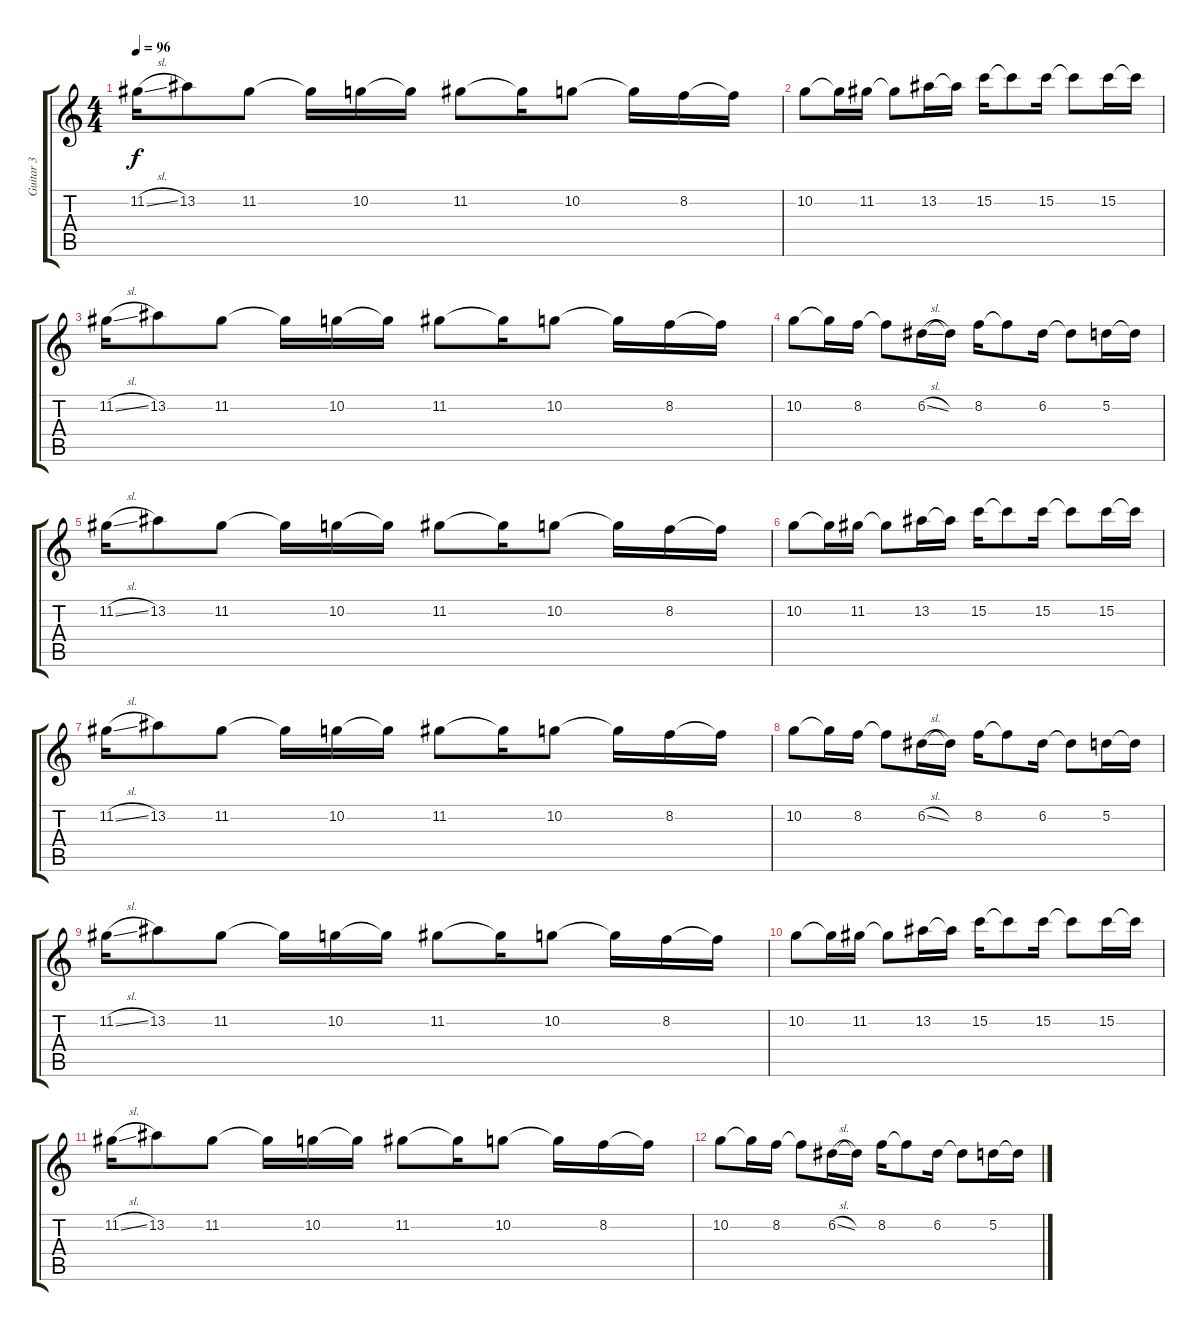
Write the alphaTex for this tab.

\track ("Guitar 3" "Guitar 3") {instrument electricguitarjazz}
\staff {score tabs}
\tuning (D4 A3 F3 C3 G2 C2) {hide}
\ts (4 4)
\tempo 96
\clef g2
\ks c
11.2{sl}.16{dy f} 13.2.8 11.2.8 11.2{t}.16 10.2.16 10.2{t}.16 11.2.8 11.2{t}.16 10.2.8 10.2{t}.16 8.2.16 8.2{t}.16 |
10.2.8 10.2{t}.16 11.2.16 11.2{t}.8 13.2.16 13.2{t}.16 15.2.16 15.2{t}.8 15.2.16 15.2{t}.8 15.2.16 15.2{t}.16 |
11.2{sl}.16 13.2.8 11.2.8 11.2{t}.16 10.2.16 10.2{t}.16 11.2.8 11.2{t}.16 10.2.8 10.2{t}.16 8.2.16 8.2{t}.16 |
10.2.8{volume 10} 10.2{t}.16 8.2.16 8.2{t}.8 6.2{sl}.16 6.2{t}.16 8.2.16 8.2{t}.8 6.2.16 6.2{t}.8 5.2.16 5.2{t}.16 |
11.2{sl}.16{volume 9} 13.2.8 11.2.8 11.2{t}.16 10.2.16 10.2{t}.16 11.2.8 11.2{t}.16 10.2.8 10.2{t}.16 8.2.16 8.2{t}.16 |
10.2.8{volume 8} 10.2{t}.16 11.2.16 11.2{t}.8 13.2.16 13.2{t}.16 15.2.16 15.2{t}.8 15.2.16 15.2{t}.8 15.2.16 15.2{t}.16 |
11.2{sl}.16{volume 7} 13.2.8 11.2.8 11.2{t}.16 10.2.16 10.2{t}.16 11.2.8 11.2{t}.16 10.2.8 10.2{t}.16 8.2.16 8.2{t}.16 |
10.2.8{volume 5} 10.2{t}.16 8.2.16 8.2{t}.8 6.2{sl}.16 6.2{t}.16 8.2.16 8.2{t}.8 6.2.16 6.2{t}.8 5.2.16 5.2{t}.16 |
11.2{sl}.16{volume 4} 13.2.8 11.2.8 11.2{t}.16 10.2.16 10.2{t}.16 11.2.8 11.2{t}.16 10.2.8 10.2{t}.16 8.2.16 8.2{t}.16 |
10.2.8{volume 3} 10.2{t}.16 11.2.16 11.2{t}.8 13.2.16 13.2{t}.16 15.2.16 15.2{t}.8 15.2.16 15.2{t}.8 15.2.16 15.2{t}.16 |
11.2{sl}.16{volume 2} 13.2.8 11.2.8 11.2{t}.16 10.2.16 10.2{t}.16 11.2.8 11.2{t}.16 10.2.8 10.2{t}.16 8.2.16 8.2{t}.16 |
10.2.8{volume 1} 10.2{t}.16 8.2.16 8.2{t}.8 6.2{sl}.16 6.2{t}.16 8.2.16 8.2{t}.8 6.2.16 6.2{t}.8 5.2.16 5.2{t}.16
